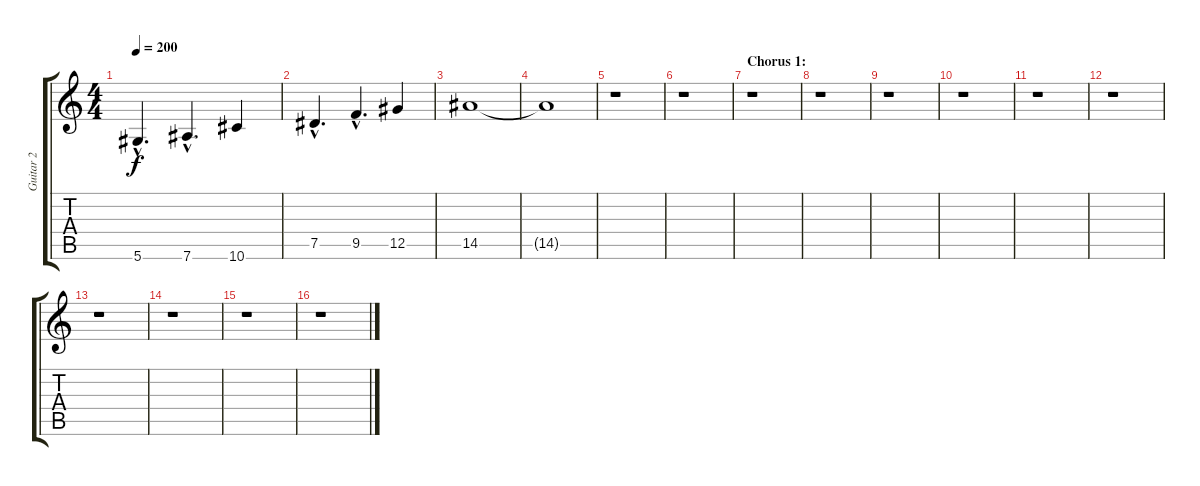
\track ("Guitar 2" "Guitar 2") {instrument distortionguitar}
\staff {score tabs}
\tuning (Eb4 Bb3 Gb3 Db3 Ab2 Eb2) {hide}
\ts (4 4)
\tempo 200
\clef g2
\ks c
5.6{hac}.4{d dy f} 7.6{hac}.4{d} 10.6.4 |
7.5{hac}.4{d} 9.5{hac}.4{d} 12.5.4 |
14.5.1 |
14.5{t}.1 |
r.1 |
r.1 |
\section ("" "Chorus 1:")
r.1 |
r.1 |
r.1 |
r.1 |
r.1 |
r.1 |
r.1 |
r.1 |
r.1 |
r.1
